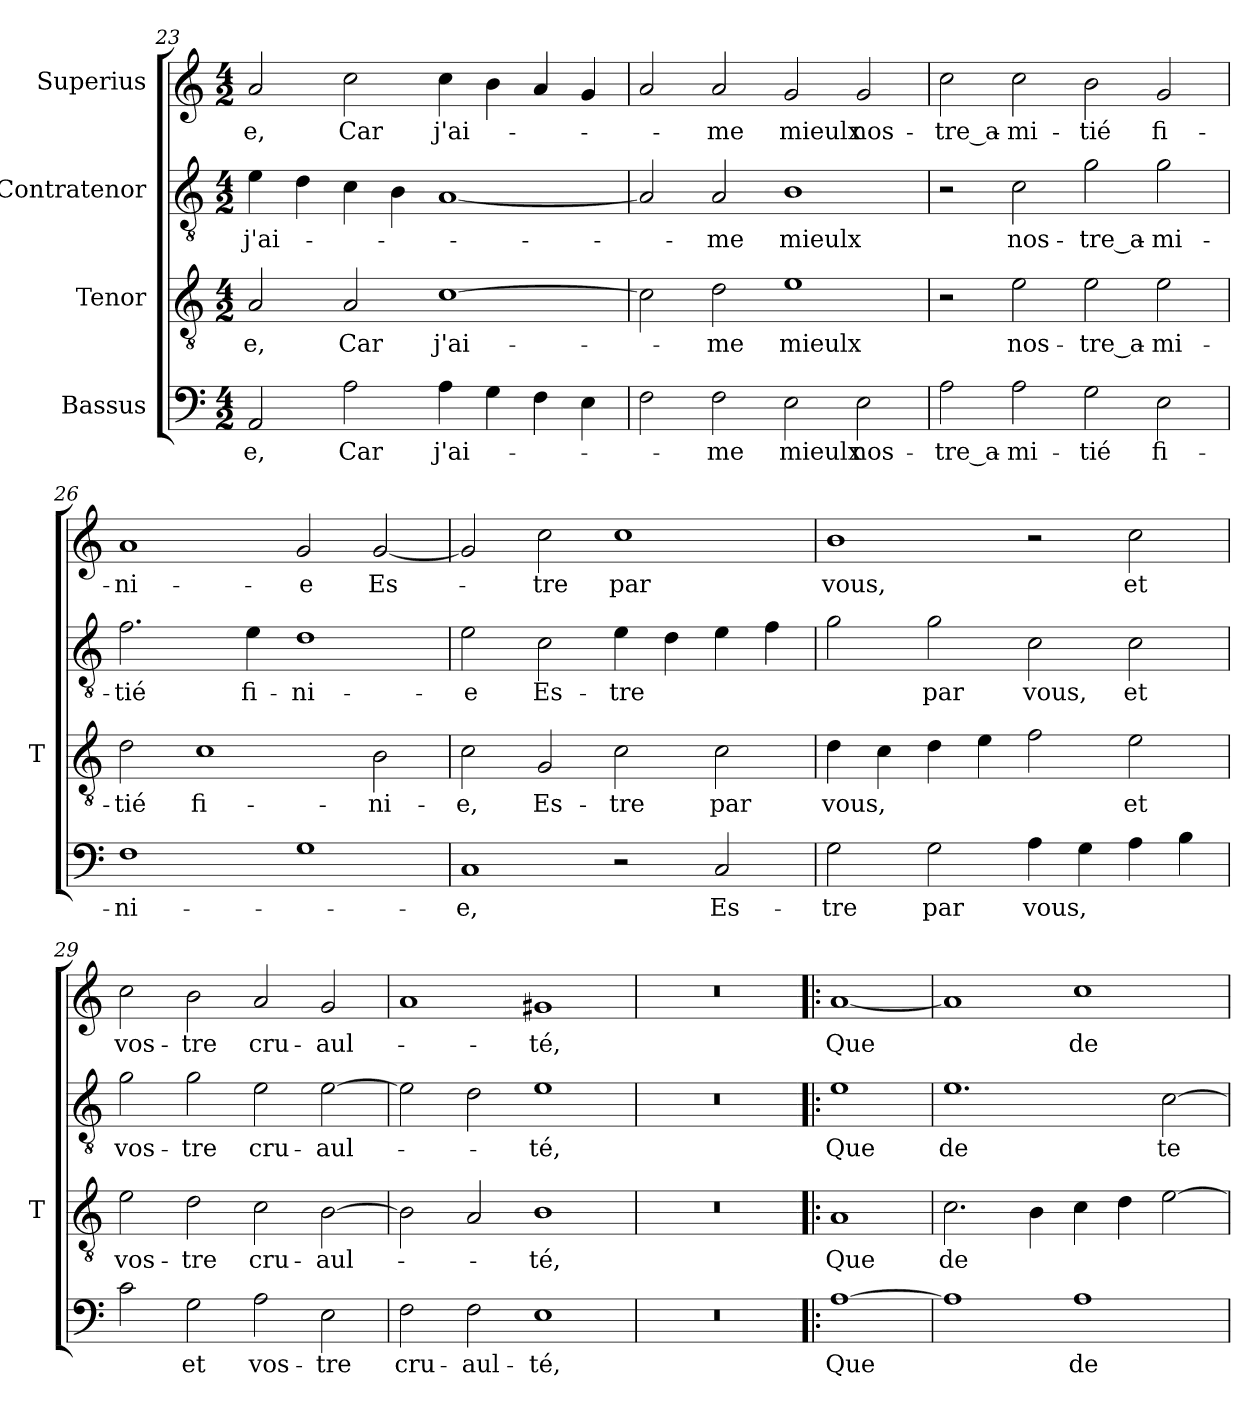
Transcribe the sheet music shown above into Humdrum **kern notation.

**kern	**text	**kern	**text	**kern	**text	**kern	**text
*part4	*part4	*part3	*part3	*part2	*part2	*part1	*part1
*staff4	*staff4	*staff3	*staff3	*staff2	*staff2	*staff1	*staff1
*I"Bassus	*	*I"Tenor	*	*I"Contratenor	*	*I"Superius	*
*	*	*I'T	*	*	*	*	*
*clefF4	*	*clefGv2	*	*clefGv2	*	*clefG2	*
*k[]	*	*k[]	*	*k[]	*	*k[]	*
*M4/2	*	*M4/2	*	*M4/2	*	*M4/2	*
=23	=23	=23	=23	=23	=23	=23	=23
2AA	-e,	2A	-e,	4e	j'ai-	2a	-e,
.	.	.	.	4d	.	.	.
2A	-Car	2A	-Car	4c	.	2cc	-Car
.	.	.	.	4B	.	.	.
4A	j'ai-	[1c	j'ai-	[1A	.	4cc	j'ai-
4G	.	.	.	.	.	4b	.
4F	.	.	.	.	.	4a	.
4E	.	.	.	.	.	4g	.
=24	=24	=24	=24	=24	=24	=24	=24
2F	.	2c]	.	2A]	.	2a	.
2F	-me	2d	-me	2A	-me	2a	-me
2E	-mieulx	1e	-mieulx	1B	-mieulx	2g	-mieulx
2E	nos-	.	.	.	.	2g	nos-
=25	=25	=25	=25	=25	=25	=25	=25
2A	tre_a-	2r	.	2r	.	2cc	tre_a-
2A	mi-	2e	nos-	2c	nos-	2cc	mi-
2G	-tié	2e	tre_a-	2g	tre_a-	2b	-tié
2E	fi-	2e	mi-	2g	mi-	2g	fi-
=26	=26	=26	=26	=26	=26	=26	=26
1F	ni-	2d	-tié	2.f	-tié	1a	ni-
.	.	1c	fi-	.	.	.	.
.	.	.	.	4e	fi-	.	.
1G	.	.	.	1d	ni-	2g	-e
.	.	2B	ni-	.	.	[2g	Es-
=27	=27	=27	=27	=27	=27	=27	=27
1C	-e,	2c	-e,	2e	-e	2g]	.
.	.	2G	Es-	2c	Es-	2cc	-tre
2r	.	2c	-tre	4e	-tre	1cc	-par
.	.	.	.	4d	.	.	.
2C	Es-	2c	-par	4e	.	.	.
.	.	.	.	4f	.	.	.
=28	=28	=28	=28	=28	=28	=28	=28
2G	-tre	4d	-vous,	2g	.	1b	-vous,
.	.	4c	.	.	.	.	.
2G	-par	4d	.	2g	-par	.	.
.	.	4e	.	.	.	.	.
4A	-vous,	2f	.	2c	-vous,	2r	.
4G	.	.	.	.	.	.	.
4A	.	2e	-et	2c	-et	2cc	-et
4B	.	.	.	.	.	.	.
=29	=29	=29	=29	=29	=29	=29	=29
2c	.	2e	vos-	2g	vos-	2cc	vos-
2G	-et	2d	-tre	2g	-tre	2b	-tre
2A	vos-	2c	cru-	2e	cru-	2a	cru-
2E	-tre	[2B	aul-	[2e	aul-	2g	aul-
=30	=30	=30	=30	=30	=30	=30	=30
2F	cru-	2B]	.	2e]	.	1a	.
2F	aul-	2A	.	2d	.	.	.
1E	-té,	1B	-té,	1e	-té,	1g#X	-té,
=31	=31	=31	=31	=31	=31	=31	=31
0r	.	0r	.	0r	.	0r	.
=32!|:	=32!|:	=32!|:	=32!|:	=32!|:	=32!|:	=32!|:	=32!|:
[1A	-Que	1A	-Que	1e	-Que	[1a	-Que
=33	=33	=33	=33	=33	=33	=33	=33
1A]	.	2.c	-de	1.e	-de	1a]	.
.	.	4B	.	.	.	.	.
1A	-de	4c	.	.	.	1cc	-de
.	.	4d	.	.	.	.	.
.	.	[2e	.	[2c	te-	.	.
=	=	=	=	=	=	=	=
*-	*-	*-	*-	*-	*-	*-	*-
